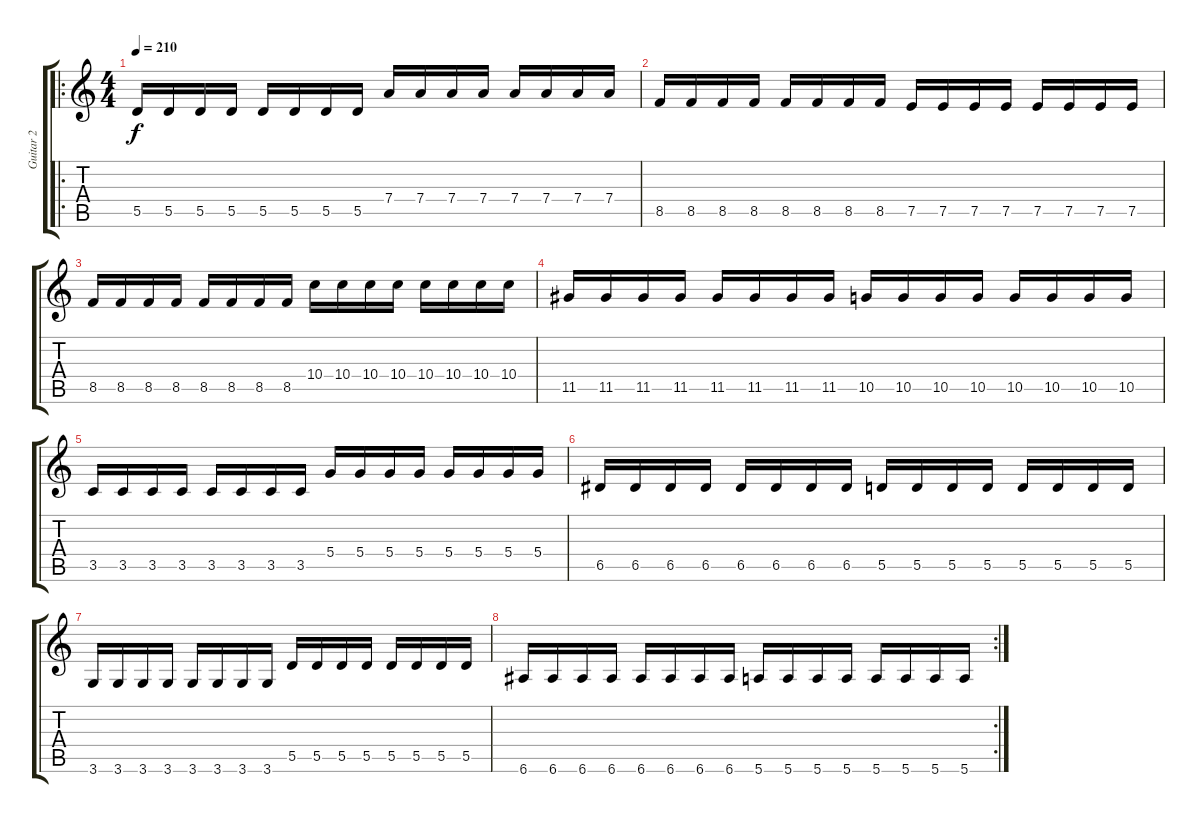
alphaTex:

\track ("Guitar 2" "Guitar 2") {instrument distortionguitar}
\staff {score tabs}
\tuning (E4 B3 G3 D3 A2 E2) {hide}
\ro
\ts (4 4)
\tempo 210
\clef g2
\ks c
5.5.16{dy f} 5.5.16 5.5.16 5.5.16 5.5.16 5.5.16 5.5.16 5.5.16 7.4.16 7.4.16 7.4.16 7.4.16 7.4.16 7.4.16 7.4.16 7.4.16 |
8.5.16 8.5.16 8.5.16 8.5.16 8.5.16 8.5.16 8.5.16 8.5.16 7.5.16 7.5.16 7.5.16 7.5.16 7.5.16 7.5.16 7.5.16 7.5.16 |
8.5.16 8.5.16 8.5.16 8.5.16 8.5.16 8.5.16 8.5.16 8.5.16 10.4.16 10.4.16 10.4.16 10.4.16 10.4.16 10.4.16 10.4.16 10.4.16 |
11.5.16 11.5.16 11.5.16 11.5.16 11.5.16 11.5.16 11.5.16 11.5.16 10.5.16 10.5.16 10.5.16 10.5.16 10.5.16 10.5.16 10.5.16 10.5.16 |
3.5.16 3.5.16 3.5.16 3.5.16 3.5.16 3.5.16 3.5.16 3.5.16 5.4.16 5.4.16 5.4.16 5.4.16 5.4.16 5.4.16 5.4.16 5.4.16 |
6.5.16 6.5.16 6.5.16 6.5.16 6.5.16 6.5.16 6.5.16 6.5.16 5.5.16 5.5.16 5.5.16 5.5.16 5.5.16 5.5.16 5.5.16 5.5.16 |
3.6.16 3.6.16 3.6.16 3.6.16 3.6.16 3.6.16 3.6.16 3.6.16 5.5.16 5.5.16 5.5.16 5.5.16 5.5.16 5.5.16 5.5.16 5.5.16 |
\rc 2
6.6.16 6.6.16 6.6.16 6.6.16 6.6.16 6.6.16 6.6.16 6.6.16 5.6.16 5.6.16 5.6.16 5.6.16 5.6.16 5.6.16 5.6.16 5.6.16
